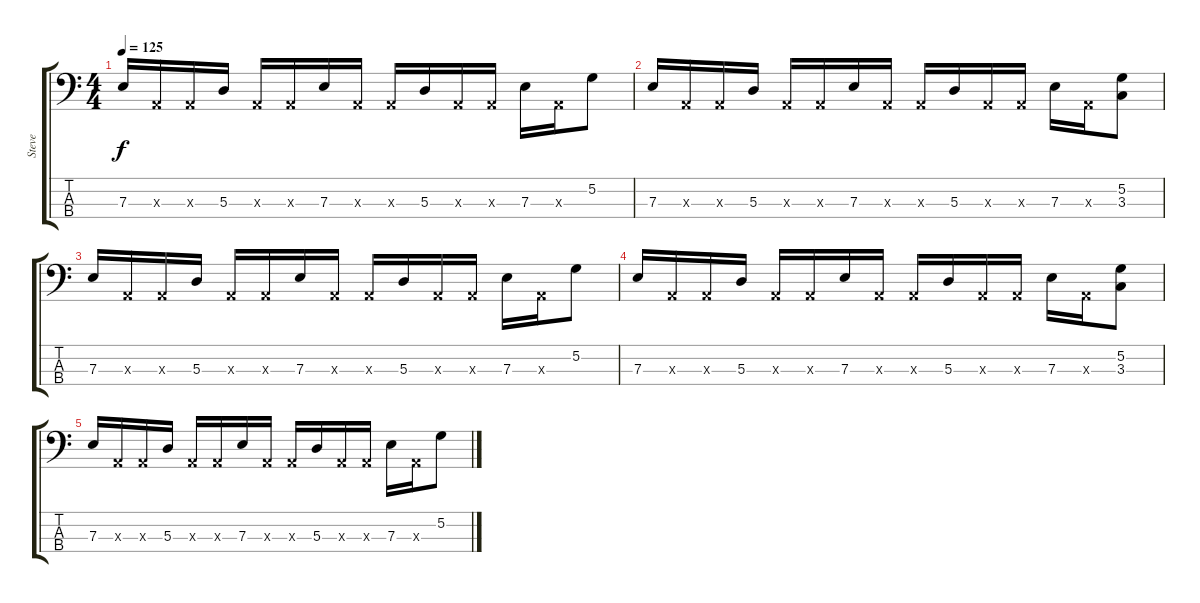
\track ("Steve" "Steve") {instrument electricbassfinger}
\staff {score tabs}
\tuning (G2 D2 A1 E1) {hide}
\ts (4 4)
\tempo 125
\clef f4
\ks c
7.3.16{dy f} 0.3{x}.16 0.3{x}.16 5.3.16 0.3{x}.16 0.3{x}.16 7.3.16 0.3{x}.16 0.3{x}.16 5.3.16 0.3{x}.16 0.3{x}.16 7.3.16 0.3{x}.16 5.2.8 |
7.3.16 0.3{x}.16 0.3{x}.16 5.3.16 0.3{x}.16 0.3{x}.16 7.3.16 0.3{x}.16 0.3{x}.16 5.3.16 0.3{x}.16 0.3{x}.16 7.3.16 0.3{x}.16 (5.2 3.3).8 |
7.3.16 0.3{x}.16 0.3{x}.16 5.3.16 0.3{x}.16 0.3{x}.16 7.3.16 0.3{x}.16 0.3{x}.16 5.3.16 0.3{x}.16 0.3{x}.16 7.3.16 0.3{x}.16 5.2.8 |
7.3.16 0.3{x}.16 0.3{x}.16 5.3.16 0.3{x}.16 0.3{x}.16 7.3.16 0.3{x}.16 0.3{x}.16 5.3.16 0.3{x}.16 0.3{x}.16 7.3.16 0.3{x}.16 (5.2 3.3).8 |
7.3.16 0.3{x}.16 0.3{x}.16 5.3.16 0.3{x}.16 0.3{x}.16 7.3.16 0.3{x}.16 0.3{x}.16 5.3.16 0.3{x}.16 0.3{x}.16 7.3.16 0.3{x}.16 5.2.8
